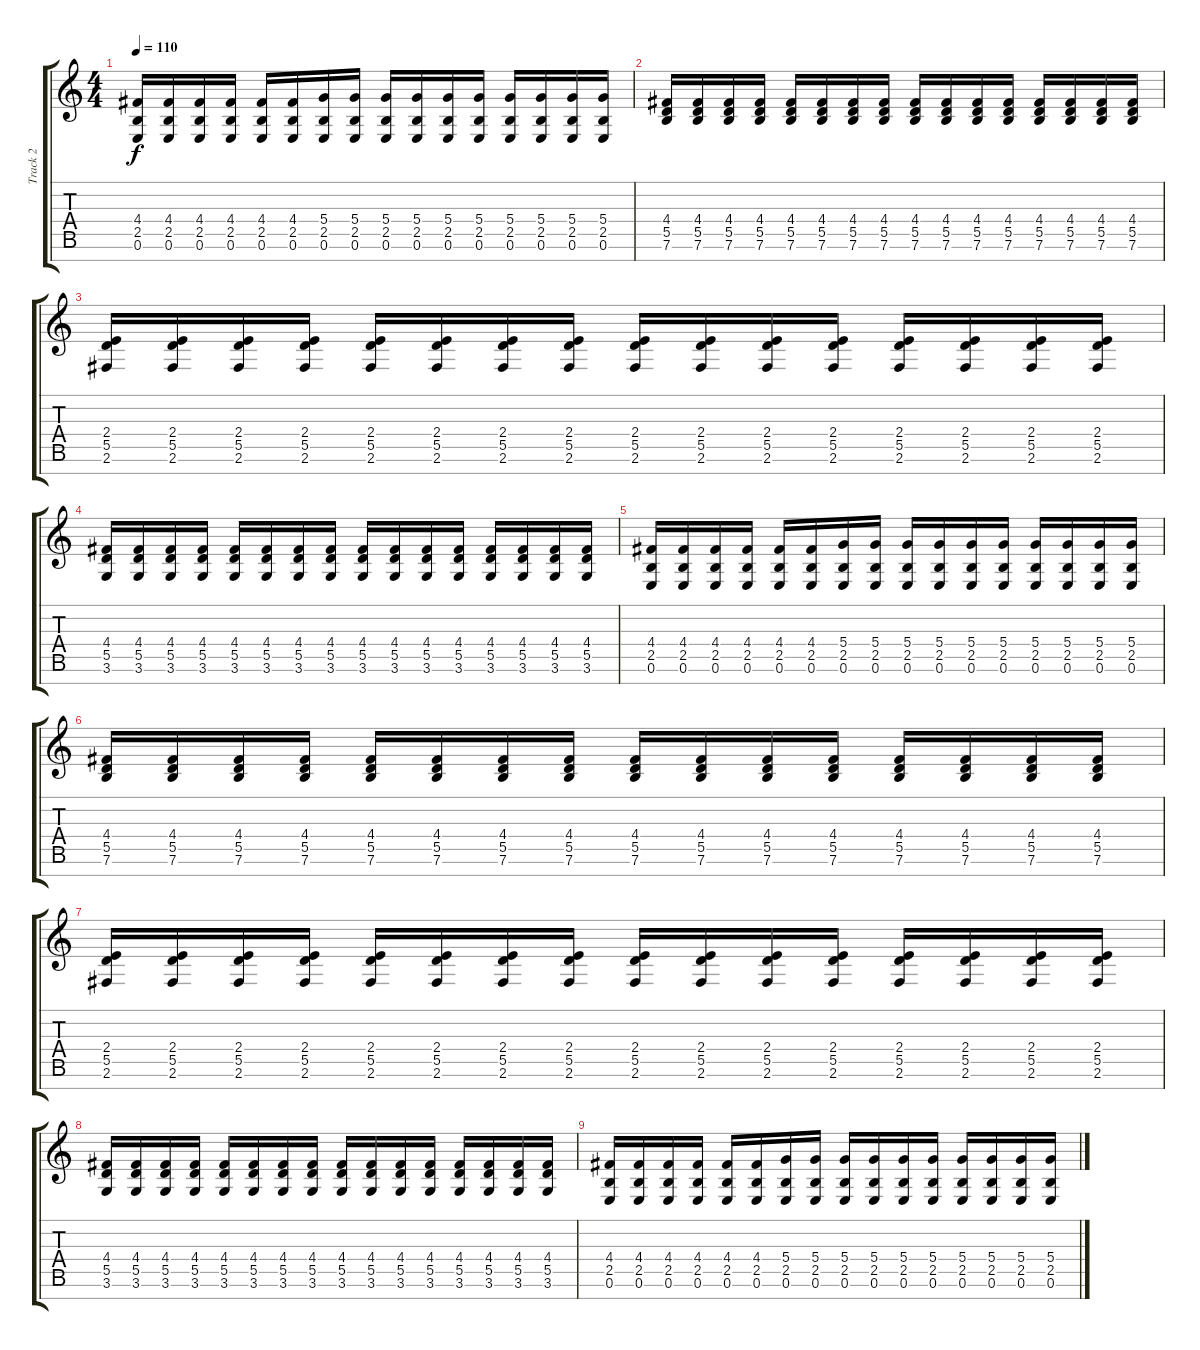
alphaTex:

\track ("Track 2" "Track 2") {instrument distortionguitar}
\staff {score tabs}
\tuning (E4 B3 G3 D3 A2 E2 B1) {hide}
\ts (4 4)
\tempo 110
\clef g2
\ks c
(4.4 2.5 0.6).16{dy f} (4.4 2.5 0.6).16 (4.4 2.5 0.6).16 (4.4 2.5 0.6).16 (4.4 2.5 0.6).16 (4.4 2.5 0.6).16 (5.4 2.5 0.6).16 (5.4 2.5 0.6).16 (5.4 2.5 0.6).16 (5.4 2.5 0.6).16 (5.4 2.5 0.6).16 (5.4 2.5 0.6).16 (5.4 2.5 0.6).16 (5.4 2.5 0.6).16 (5.4 2.5 0.6).16 (5.4 2.5 0.6).16 |
(4.4 5.5 7.6).16 (4.4 5.5 7.6).16 (4.4 5.5 7.6).16 (4.4 5.5 7.6).16 (4.4 5.5 7.6).16 (4.4 5.5 7.6).16 (4.4 5.5 7.6).16 (4.4 5.5 7.6).16 (4.4 5.5 7.6).16 (4.4 5.5 7.6).16 (4.4 5.5 7.6).16 (4.4 5.5 7.6).16 (4.4 5.5 7.6).16 (4.4 5.5 7.6).16 (4.4 5.5 7.6).16 (4.4 5.5 7.6).16 |
(2.4 5.5 2.6).16 (2.4 5.5 2.6).16 (2.4 5.5 2.6).16 (2.4 5.5 2.6).16 (2.4 5.5 2.6).16 (2.4 5.5 2.6).16 (2.4 5.5 2.6).16 (2.4 5.5 2.6).16 (2.4 5.5 2.6).16 (2.4 5.5 2.6).16 (2.4 5.5 2.6).16 (2.4 5.5 2.6).16 (2.4 5.5 2.6).16 (2.4 5.5 2.6).16 (2.4 5.5 2.6).16 (2.4 5.5 2.6).16 |
(4.4 5.5 3.6).16 (4.4 5.5 3.6).16 (4.4 5.5 3.6).16 (4.4 5.5 3.6).16 (4.4 5.5 3.6).16 (4.4 5.5 3.6).16 (4.4 5.5 3.6).16 (4.4 5.5 3.6).16 (4.4 5.5 3.6).16 (4.4 5.5 3.6).16 (4.4 5.5 3.6).16 (4.4 5.5 3.6).16 (4.4 5.5 3.6).16 (4.4 5.5 3.6).16 (4.4 5.5 3.6).16 (4.4 5.5 3.6).16 |
(4.4 2.5 0.6).16 (4.4 2.5 0.6).16 (4.4 2.5 0.6).16 (4.4 2.5 0.6).16 (4.4 2.5 0.6).16 (4.4 2.5 0.6).16 (5.4 2.5 0.6).16 (5.4 2.5 0.6).16 (5.4 2.5 0.6).16 (5.4 2.5 0.6).16 (5.4 2.5 0.6).16 (5.4 2.5 0.6).16 (5.4 2.5 0.6).16 (5.4 2.5 0.6).16 (5.4 2.5 0.6).16 (5.4 2.5 0.6).16 |
(4.4 5.5 7.6).16 (4.4 5.5 7.6).16 (4.4 5.5 7.6).16 (4.4 5.5 7.6).16 (4.4 5.5 7.6).16 (4.4 5.5 7.6).16 (4.4 5.5 7.6).16 (4.4 5.5 7.6).16 (4.4 5.5 7.6).16 (4.4 5.5 7.6).16 (4.4 5.5 7.6).16 (4.4 5.5 7.6).16 (4.4 5.5 7.6).16 (4.4 5.5 7.6).16 (4.4 5.5 7.6).16 (4.4 5.5 7.6).16 |
(2.4 5.5 2.6).16 (2.4 5.5 2.6).16 (2.4 5.5 2.6).16 (2.4 5.5 2.6).16 (2.4 5.5 2.6).16 (2.4 5.5 2.6).16 (2.4 5.5 2.6).16 (2.4 5.5 2.6).16 (2.4 5.5 2.6).16 (2.4 5.5 2.6).16 (2.4 5.5 2.6).16 (2.4 5.5 2.6).16 (2.4 5.5 2.6).16 (2.4 5.5 2.6).16 (2.4 5.5 2.6).16 (2.4 5.5 2.6).16 |
(4.4 5.5 3.6).16 (4.4 5.5 3.6).16 (4.4 5.5 3.6).16 (4.4 5.5 3.6).16 (4.4 5.5 3.6).16 (4.4 5.5 3.6).16 (4.4 5.5 3.6).16 (4.4 5.5 3.6).16 (4.4 5.5 3.6).16 (4.4 5.5 3.6).16 (4.4 5.5 3.6).16 (4.4 5.5 3.6).16 (4.4 5.5 3.6).16 (4.4 5.5 3.6).16 (4.4 5.5 3.6).16 (4.4 5.5 3.6).16 |
(4.4 2.5 0.6).16 (4.4 2.5 0.6).16 (4.4 2.5 0.6).16 (4.4 2.5 0.6).16 (4.4 2.5 0.6).16 (4.4 2.5 0.6).16 (5.4 2.5 0.6).16 (5.4 2.5 0.6).16 (5.4 2.5 0.6).16 (5.4 2.5 0.6).16 (5.4 2.5 0.6).16 (5.4 2.5 0.6).16 (5.4 2.5 0.6).16 (5.4 2.5 0.6).16 (5.4 2.5 0.6).16 (5.4 2.5 0.6).16
